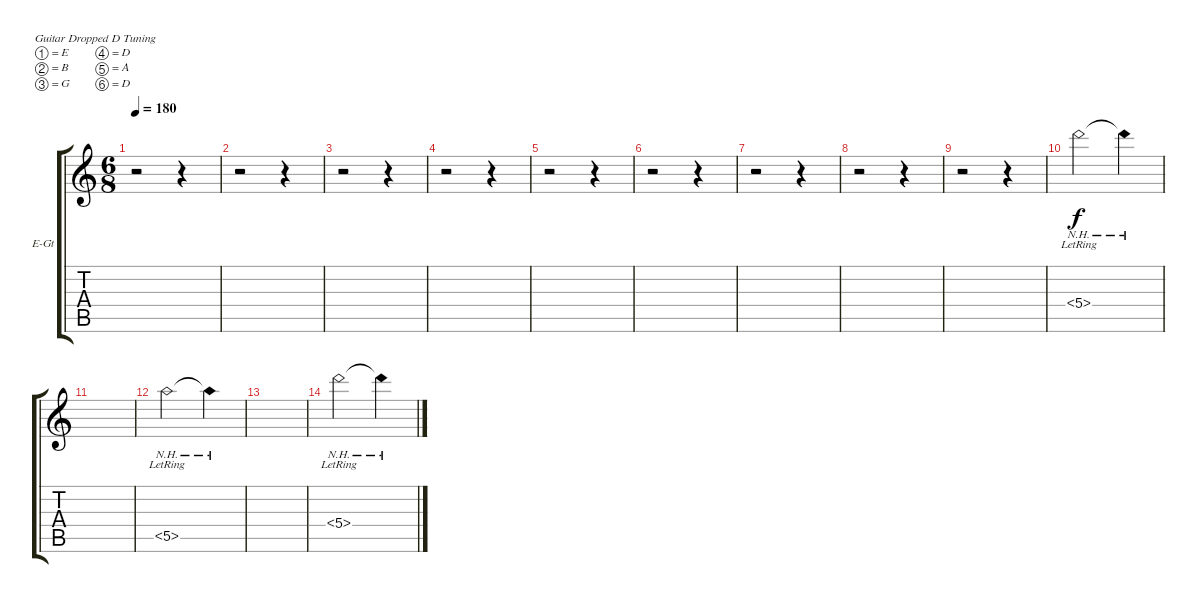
\defaultSystemsLayout 4
\bracketExtendMode groupsimilarinstruments
\firstSystemTrackNameOrientation horizontal
\otherSystemsTrackNameOrientation horizontal
\track ("Rhythm Guitar" "E-Gt") {instrument distortionguitar}
\staff {score tabs}
\tuning (E4 B3 G3 D3 A2 D2)
\ts (6 8)
\tempo 180
\clef g2
\ks c
r.2{dy f} r.4 |
r.2 r.4 |
r.2 r.4 |
r.2 r.4 |
r.2 r.4 |
r.2 r.4 |
r.2 r.4 |
r.2 r.4 |
r.2 r.4 |
5.4{nh lr}.2 5.4{nh t}.4 |
|
5.5{nh lr}.2 5.5{nh t}.4 |
|
5.4{nh lr}.2 5.4{nh t}.4
